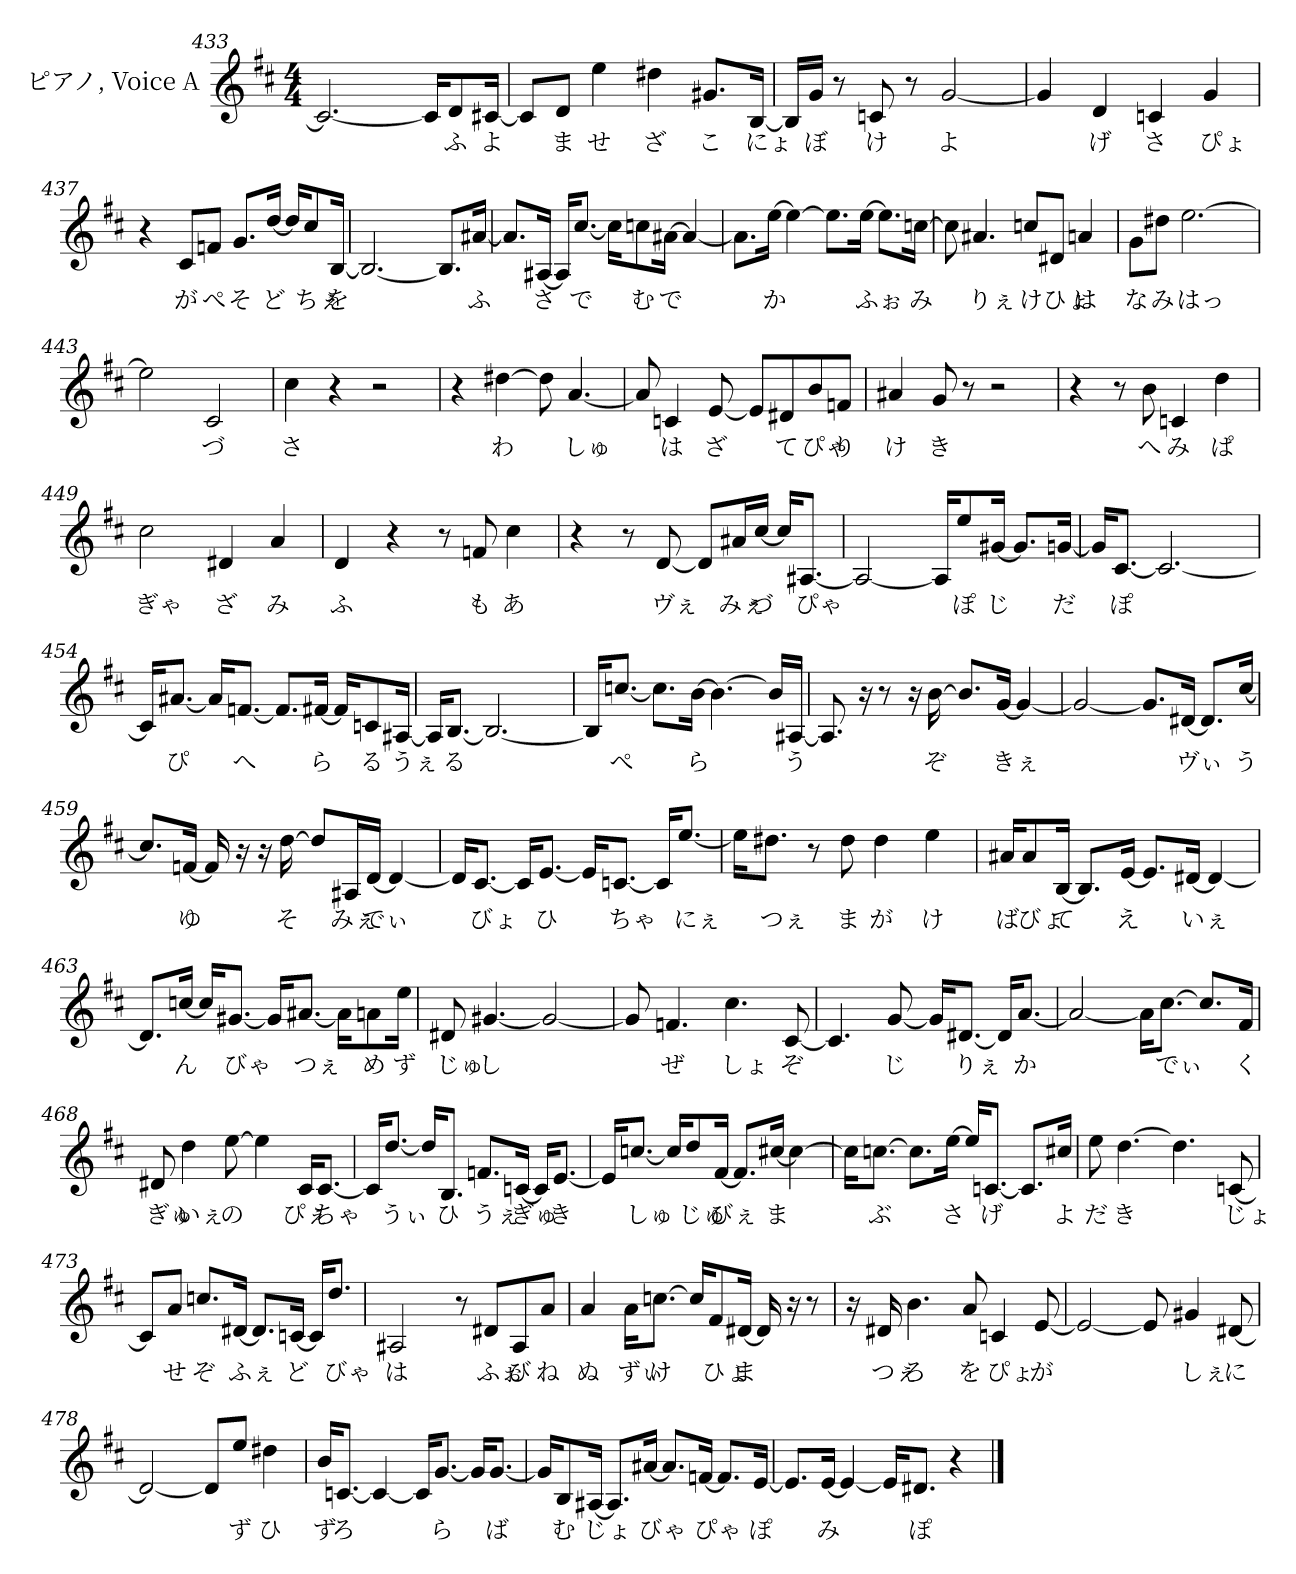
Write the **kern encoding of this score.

**kern	**text
*part1	*part1
*staff1	*staff1
*I"ピアノ, Voice A	*
*clefG2	*
*k[f#c#]	*
*M4/4	*
=433	=433
2.c/_	.
16c/KL]	.
!	!LO:LY:b
8d/	ふ
!	!LO:LY:b
[16c#X/Jk	よ
=434	=434
8c#/L]	.
!	!LO:LY:b
8d/J	ま
!	!LO:LY:b
4ee\	せ
!	!LO:LY:b
4dd#X\	ざ
!	!LO:LY:b
8.g#X/L	こ
!	!LO:LY:b
[16B/Jk	にょ
=435	=435
16B/LL]	.
!	!LO:LY:b
16g/JJ	ぼ
8r	.
!	!LO:LY:b
8cn/	け
8r	.
!	!LO:LY:b
[2g/	よ
!!LO:LB:g=z
=436	=436
4g/]	.
!	!LO:LY:b
4d/	げ
!	!LO:LY:b
4cn/	さ
!	!LO:LY:b
4g/	ぴょ
=437	=437
4r	.
!	!LO:LY:b
8c#/L	が
!	!LO:LY:b
8fn/J	ぺ
!	!LO:LY:b
8.g/L	そ
!	!LO:LY:b
[16dd/Jk	ど
16dd/KL]	.
!	!LO:LY:b
8cc#/	ちぇ
!	!LO:LY:b
[16B/Jk	を
=438	=438
2.B/_	.
8.B/L]	.
!	!LO:LY:b
[16a#X/Jk	ふ
=439	=439
8.a#/L]	.
!	!LO:LY:b
[16A#X/Jk	さ
16A#/KL]	.
!	!LO:LY:b
[8.cc#/J	で
16cc#\KL]	.
!	!LO:LY:b
8ccn\	む
!	!LO:LY:b
[16a#X\Jk	で
4a#/_	.
=440	=440
8.a#\L]	.
!	!LO:LY:b
[16ee\Jk	か
4ee\_	.
8.ee\L]	.
!	!LO:LY:b
[16ee\Jk	ふぉ
8.ee\L]	.
!	!LO:LY:b
[16ccn\Jk	み
!!LO:LB:g=z
=441	=441
8cc\]	.
!	!LO:LY:b
4.a#X/	りぇ
!	!LO:LY:b
8ccn/L	け
!	!LO:LY:b
8d#X/J	ひょ
!	!LO:LY:b
4an/	は
=442	=442
!	!LO:LY:b
8g\L	な
!	!LO:LY:b
8dd#X\J	み
!	!LO:LY:b
[2.ee\	はっ
=443	=443
2ee\]	.
!	!LO:LY:b
2c#/	づ
=444	=444
!	!LO:LY:b
4cc#\	さ
4r	.
2r	.
=445	=445
4r	.
!	!LO:LY:b
[4dd#X\	わ
8dd#\]	.
!	!LO:LY:b
[4.a/	しゅ
=446	=446
8a/]	.
!	!LO:LY:b
4cn/	は
!	!LO:LY:b
[8e/	ざ
8e/L]	.
!	!LO:LY:b
8d#X/	て
!	!LO:LY:b
8b/	ぴゃ
!	!LO:LY:b
8fn/J	り
=447	=447
!	!LO:LY:b
4a#X/	け
!	!LO:LY:b
8g/	き
8r	.
2r	.
!!LO:LB:g=z
=448	=448
4r	.
8r	.
!	!LO:LY:b
8b\	へ
!	!LO:LY:b
4cn/	み
!	!LO:LY:b
4dd\	ぱ
=449	=449
!	!LO:LY:b
2cc#\	ぎゃ
!	!LO:LY:b
4d#X/	ざ
!	!LO:LY:b
4a/	み
=450	=450
!	!LO:LY:b
4d/	ふ
4r	.
8r	.
!	!LO:LY:b
8fn/	も
!	!LO:LY:b
4cc#\	あ
=451	=451
4r	.
8r	.
!	!LO:LY:b
[8d/	ヴぇ
8d/L]	.
!	!LO:LY:b
16a#X/L	みぇ
!	!LO:LY:b
[16cc#/JJ	づ
16cc#/KL]	.
!	!LO:LY:b
[8.A#X/J	ぴゃ
=452	=452
2A#/_	.
16A#/KL]	.
!	!LO:LY:b
8ee/	ぽ
!	!LO:LY:b
[16g#X/Jk	じ
8.g#/L]	.
!	!LO:LY:b
[16gn/Jk	だ
=453	=453
16g/KL]	.
!	!LO:LY:b
[8.c#/J	ぽ
2.c#/_	.
!!LO:LB:g=z
=454	=454
16c#/KL]	.
!	!LO:LY:b
[8.a#X/J	ぴ
16a#/KL]	.
!	!LO:LY:b
[8.fn/J	へ
8.f/L]	.
!	!LO:LY:b
[16f#X/Jk	ら
16f#/KL]	.
!	!LO:LY:b
8cn/	る
!	!LO:LY:b
[16A#X/Jk	うぇ
=455	=455
16A#/KL]	.
!	!LO:LY:b
[8.B/J	る
2.B/_	.
=456	=456
16B/KL]	.
!	!LO:LY:b
[8.ccn/J	ぺ
8.cc\L]	.
!	!LO:LY:b
[16b\Jk	ら
4.b\_	.
16b/LL]	.
!	!LO:LY:b
[16A#X/JJ	う
=457	=457
8.A#/]	.
16r	.
8r	.
16r	.
!	!LO:LY:b
[16b\	ぞ
8.b/L]	.
!	!LO:LY:b
[16g/Jk	きぇ
4g/_	.
!!LO:PB:g=z
=458	=458
2g/_	.
8.g/L]	.
!	!LO:LY:b
[16d#X/Jk	ヴぃ
8.d#/L]	.
!	!LO:LY:b
[16cc#/Jk	う
=459	=459
8.cc#/L]	.
!	!LO:LY:b
[16fn/Jk	ゆ
16f/]	.
16r	.
16r	.
!	!LO:LY:b
[16dd\	そ
8dd/L]	.
!	!LO:LY:b
16A#X/L	みぇ
!	!LO:LY:b
[16d/JJ	でぃ
4d/_	.
=460	=460
16d/KL]	.
!	!LO:LY:b
[8.c#/J	びょ
16c#/KL]	.
!	!LO:LY:b
[8.e/J	ひ
16e/KL]	.
!	!LO:LY:b
[8.cn/J	ちゃ
16c/KL]	.
!	!LO:LY:b
[8.ee/J	にぇ
=461	=461
16ee\KL]	.
!	!LO:LY:b
8.dd#X\J	つぇ
8r	.
!	!LO:LY:b
8dd#\	ま
!	!LO:LY:b
4dd#\	が
!	!LO:LY:b
4ee\	け
!!LO:LB:g=z
=462	=462
!	!LO:LY:b
16a#X/KL	ば
!	!LO:LY:b
8a#/	びょ
!	!LO:LY:b
[16B/Jk	て
8.B/L]	.
!	!LO:LY:b
[16e/Jk	え
8.e/L]	.
!	!LO:LY:b
[16d#X/Jk	いぇ
4d#/_	.
=463	=463
8.d#/L]	.
!	!LO:LY:b
[16ccn/Jk	ん
16cc/KL]	.
!	!LO:LY:b
[8.g#X/J	びゃ
16g#/KL]	.
!	!LO:LY:b
[8.a#X/J	つぇ
16a#\KL]	.
!	!LO:LY:b
8an\	め
!	!LO:LY:b
16ee\Jk	ず
=464	=464
!	!LO:LY:b
8d#X/	じゅ
!	!LO:LY:b
[4.g#X/	し
2g#/_	.
=465	=465
8g#/]	.
!	!LO:LY:b
4.fn/	ぜ
!	!LO:LY:b
4.cc#\	しょ
!	!LO:LY:b
[8c#/	ぞ
!!LO:LB:g=z
=466	=466
4.c#/]	.
!	!LO:LY:b
[8g/	じ
16g/KL]	.
!	!LO:LY:b
[8.d#X/J	りぇ
16d#/KL]	.
!	!LO:LY:b
[8.a/J	か
=467	=467
2a/_	.
16a\KL]	.
!	!LO:LY:b
[8.cc#\J	でぃ
8.cc#/L]	.
!	!LO:LY:b
16f#/Jk	く
=468	=468
!	!LO:LY:b
8d#X/	ぎゅ
!	!LO:LY:b
4dd\	いぇ
!	!LO:LY:b
[8ee\	の
4ee\]	.
!	!LO:LY:b
16c#/KL	ぴぇ
!	!LO:LY:b
[8.c#/J	ちゃ
=469	=469
16c#/KL]	.
!	!LO:LY:b
[8.dd/J	うぃ
16dd/KL]	.
!	!LO:LY:b
8.B/J	ひ
!	!LO:LY:b
8.fn/L	うぇ
!	!LO:LY:b
[16cn/Jk	ぎゅ
16c/KL]	.
!	!LO:LY:b
[8.e/J	き
!!LO:LB:g=z
=470	=470
16e/KL]	.
!	!LO:LY:b
[8.ccn/J	しゅ
16cc/KL]	.
!	!LO:LY:b
8dd/	じゅ
!	!LO:LY:b
[16f#/Jk	びぇ
8.f#/L]	.
!	!LO:LY:b
[16cc#X/Jk	ま
4cc#\_	.
=471	=471
16cc#\KL]	.
!	!LO:LY:b
[8.ccn\J	ぶ
8.cc\L]	.
!	!LO:LY:b
[16ee\Jk	さ
16ee/KL]	.
!	!LO:LY:b
[8.cn/J	げ
8.c/L]	.
!	!LO:LY:b
16cc#X/Jk	よ
=472	=472
!	!LO:LY:b
8ee\	だ
!	!LO:LY:b
[4.dd\	き
4.dd\]	.
!	!LO:LY:b
[8cn/	じょ
=473	=473
8c/L]	.
!	!LO:LY:b
8a/J	せ
!	!LO:LY:b
8.ccn/L	ぞ
!	!LO:LY:b
[16d#X/Jk	ふぇ
8.d#/L]	.
!	!LO:LY:b
[16cn/Jk	ど
16c/KL]	.
!	!LO:LY:b
8.dd/J	びゃ
!!LO:LB:g=z
=474	=474
!	!LO:LY:b
2A#X/	は
8r	.
!	!LO:LY:b
8d#X/L	ふぉ
!	!LO:LY:b
8A#/	び
!	!LO:LY:b
8a/J	ね
=475	=475
!	!LO:LY:b
4a/	ぬ
!	!LO:LY:b
16a\KL	ずぃ
!	!LO:LY:b
[8.ccn\J	け
16cc/KL]	.
!	!LO:LY:b
8f#/	ひょ
!	!LO:LY:b
[16d#X/Jk	ま
16d#/]	.
16r	.
8r	.
=476	=476
16r	.
!	!LO:LY:b
16d#X/	つぇ
!	!LO:LY:b
4.b\	ろ
!	!LO:LY:b
8a/	を
!	!LO:LY:b
4cn/	ぴょ
!	!LO:LY:b
[8e/	が
=477	=477
2e/_	.
8e/]	.
!	!LO:LY:b
4g#X/	しぇ
!	!LO:LY:b
[8d#X/	に
=478	=478
2d#/_	.
8d#/L]	.
!	!LO:LY:b
8ee/J	ず
!	!LO:LY:b
4dd#X\	ひ
!!LO:LB:g=z
=479	=479
!	!LO:LY:b
16b/KL	ず
!	!LO:LY:b
[8.cn/J	ろ
4c/_	.
16c/KL]	.
!	!LO:LY:b
[8.g/J	ら
16g/KL]	.
!	!LO:LY:b
[8.g/J	ば
=480	=480
16g/KL]	.
!	!LO:LY:b
8B/	む
!	!LO:LY:b
[16A#X/Jk	じょ
8.A#/L]	.
!	!LO:LY:b
[16a#X/Jk	びゃ
8.a#/L]	.
!	!LO:LY:b
[16fn/Jk	ぴゃ
8.f/L]	.
!	!LO:LY:b
[16e/Jk	ぽ
=481	=481
8.e/L]	.
!	!LO:LY:b
[16e/Jk	み
4e/_	.
16e/KL]	.
!	!LO:LY:b
8.d#X/J	ぽ
4r	.
==	==
*-	*-
